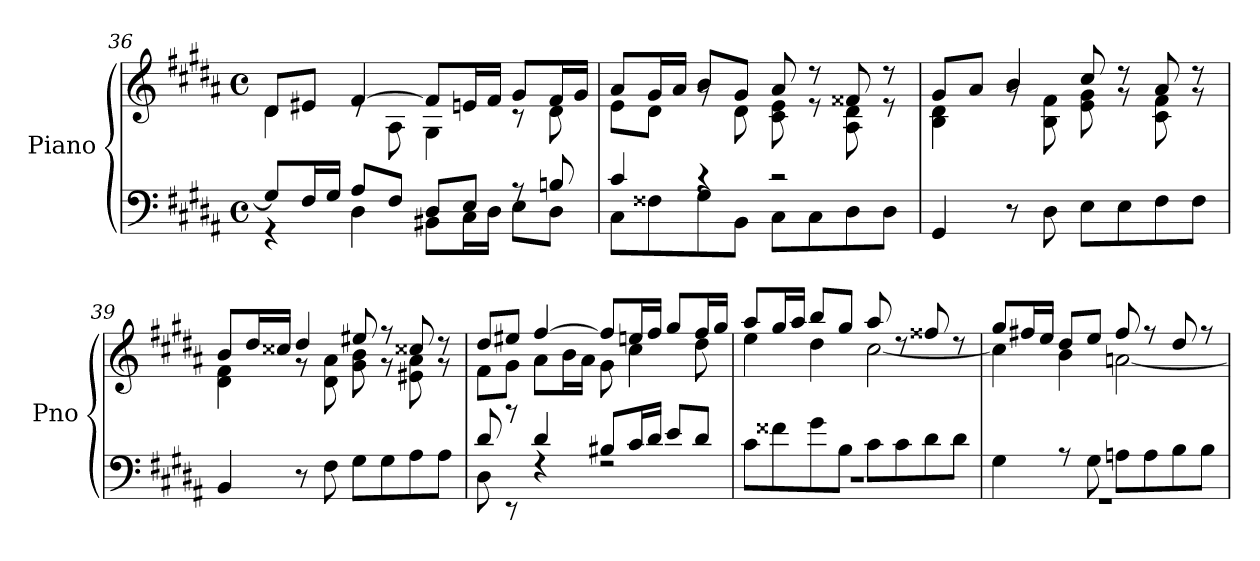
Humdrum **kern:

**kern	**kern
*part1	*part1
*staff2	*staff1
*I"Piano	*
*I'Pno	*
!!LO:LB:g=z
*clefF4	*clefG2
*k[f#c#g#d#a#]	*k[f#c#g#d#a#]
*M4/4	*M4/4
*met(c)	*met(c)
=36	=36
*^	*^
8G#/L]	4r	8d#/L	4d#\
16F#/L	.	8e#X/J	.
16G#/JJ	.	.	.
8A#/L	4D#\	[4f#/	8re
8F#/J	.	.	8A#\
8D#/L	8BB#X\L	8f#/L]	4G#\
8E/J	16C#\L	16en/L	.
.	16D#\JJ	16f#/JJ	.
8rA	8E\L	8g#/L	8rc
8Bn/	8D#\J	16f#/L	8d#\
.	.	16g#/JJ	.
=37	=37	=37	=37
4c#/	8C#\L	8a#/L	8e\L
.	8F##X\	16g#/L	8d#\J
.	.	16a#/JJ	.
4rc	8G#\	8b/L	8rg
.	8BB\J	8g#/J	8d#\
2r	8C#\L	8a#/	8c#\ 8e\
.	8C#\	8r	8re
.	8D#\	8f##X/	8A#\ 8d#\
.	8D#\J	8r	8re
*v	*v	*	*
=38	=38	=38
4GG#/	8g#/L	4B\ 4d#\
.	8a#/J	.
8r	4b/	8rg
8D#\	.	8B\ 8f#\
8E\L	8cc#/	8e\ 8g#\
8E\	8r	8rg
8F#\	8a#/	8c#\ 8f#\
8F#\J	8r	8rg
!!LO:LB:g=z	!!
=39	=39	=39
4BB/	8b/L	4d#\ 4f#\
.	16dd#/L	.
.	16cc##X/JJ	.
8r	4dd#/	8rg
8F#\	.	8d#\ 8a#\
8G#\L	8ee#X/	8g#\ 8b\
8G#\	8r	8rg
8A#\	8cc##X/	8e#X\ 8a#\
8A#\J	8r	8rg
=40	=40	=40
*^	*	*
8d#/	8D#\	8dd#/L	8f#\L
8rEE	8rb	8ee#X/J	8g#\J
4d#/	4rF	[4ff#/	8a#\L
.	.	.	16b\L
.	.	.	16a#\JJ
8B#X/L	2rF	8ff#/L]	8g#\
16c#/L	.	16een/L	4cc#\
16d#/JJ	.	16ff#/JJ	.
8e/L	.	8gg#/L	.
8d#/J	.	16ff#/L	8dd#\
.	.	16gg#/JJ	.
=41	=41	=41	=41
8c#\L	1r	8aa#/L	4ee\
8f##X\	.	16gg#/L	.
.	.	16aa#/JJ	.
8g#\	.	8bb/L	4dd#\
8B\J	.	8gg#/J	.
8c#\L	.	8aa#/	[2cc#\
8c#\	.	8rdd	.
8d#\	.	8ff##X/	.
8d#\J	.	8rdd	.
!!LO:PB:g=z	!!
=42	=42	=42	=42
4G#\	1rGG	8gg#/L	4cc#\]
.	.	16ff#X/L	.
.	.	16ee/JJ	.
8r	.	8dd#/L	4b\
8G#\	.	8ee/J	.
8An\L	.	8ff#/	[2an\
8A\	.	8r	.
8B\	.	8dd#/	.
8B\J	.	8r	.
*v	*v	*	*
*	*v	*v
=	=
*-	*-
